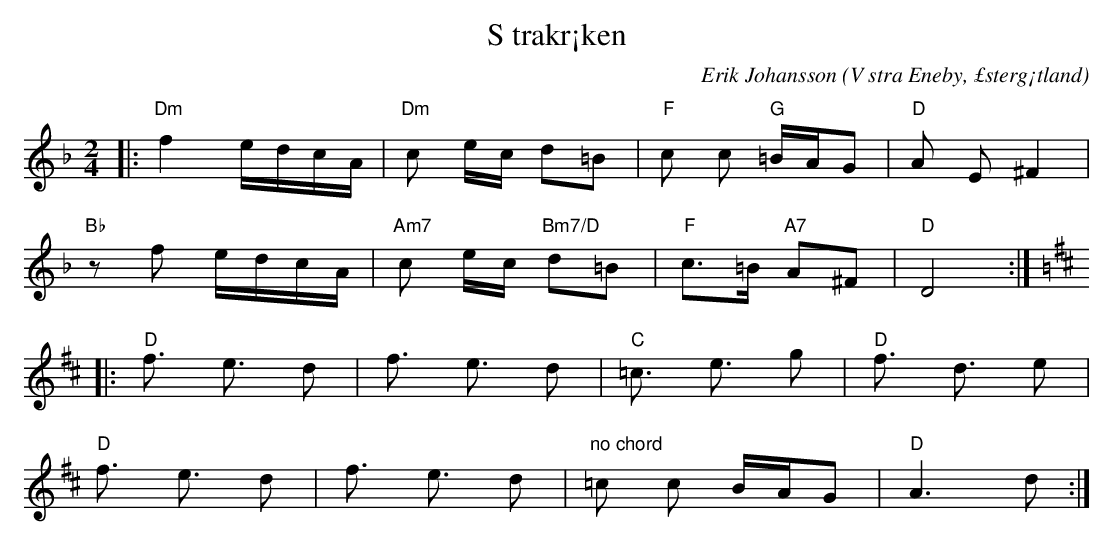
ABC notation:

X:1
T:S trakr¡ken
C:Erik Johansson
O:V stra Eneby, £sterg¡tland
Q:90
M:2/4
L:1/8
K:Dm
|:"Dm"f2 e/d/c/A/ |"Dm"c e/c/ d=B| "F" c c "G" =B/A/G | "D" A E ^F2 |
"Bb" zf e/d/c/A/ |"Am7"c e/c/ "Bm7/D"d=B| "F" c>=B  "A7" A^F | "D" D4 :|
K:D
|:"D" f3/2 e3/2 d |f3/2 e3/2 d| "C" =c3/2 e3/2 g| "D" f3/2 d3/2 e |
"D" f3/2 e3/2 d |f3/2 e3/2 d| "no chord"=c c  B/A/G  | "D" A3  d:|
